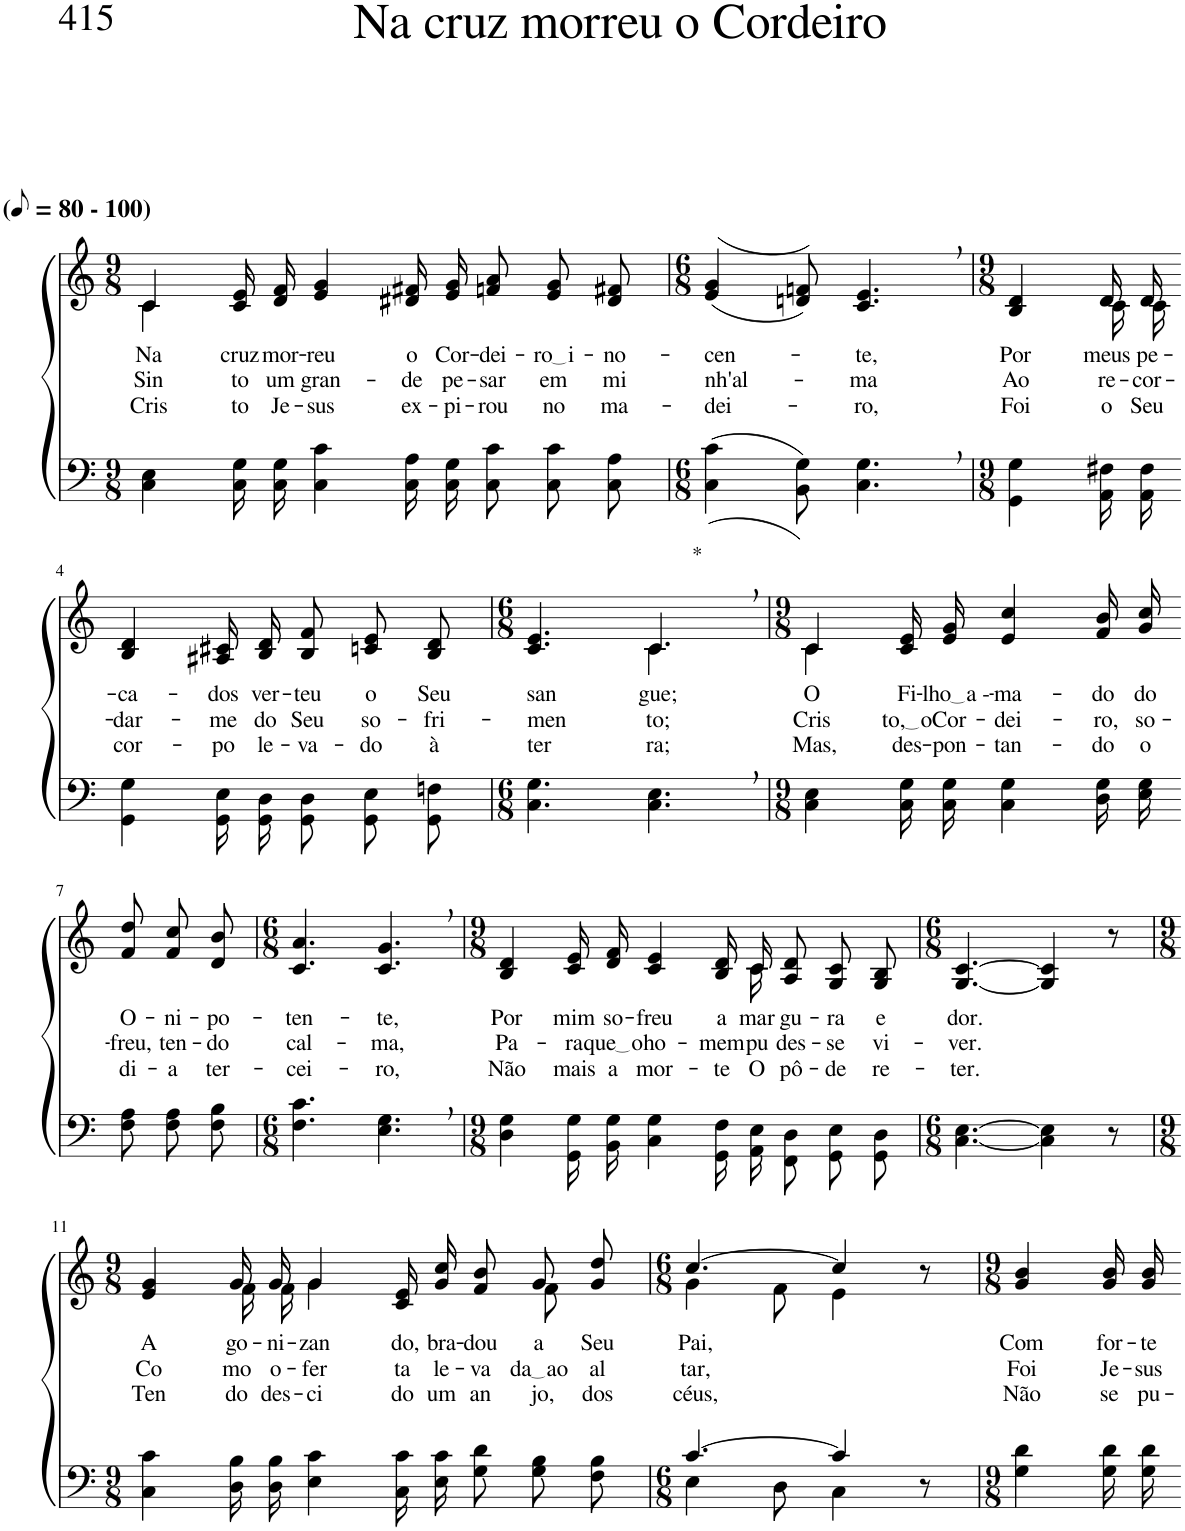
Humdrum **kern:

**kern	**kern	**text	**text	**text
*part2	*part1	*part1	*part1	*part1
*staff2	*staff1	*staff1	*staff1	*staff1
*I"Parte III e IV	*I"Parte I e II	*	*	*
*clefF4	*clefG2	*	*	*
*k[]	*k[]	*	*	*
*M9/8	*M9/8	*	*	*
*MM40	*MM40	*	*	*
=1	=1	=1	=1	=1
*	*^	*	*	*
!	!LO:TX:a:B:t=(	!	!	!	!
!	!LO:TX:a:B:t=- 100)	!	!	!	!
!	!	!	!LO:LY:b	!LO:LY:b	!LO:LY:b
4C\ 4E\	4c/	4c\	Na	Sin-	Cris-
!	!	!	!LO:LY:b	!LO:LY:b	!LO:LY:b
16C\ 16G\LL	16c/ 16e/LL	2..ryy	cruz	-to	-to
!	!	!	!LO:LY:b	!LO:LY:b	!LO:LY:b
16C\ 16G\JJ	16d/ 16f/JJ	.	mor-	um	Je-
!	!	!	!LO:LY:b	!LO:LY:b	!LO:LY:b
4C\ 4c\	4e/ 4g/	.	-reu	gran-	-sus
!	!	!	!LO:LY:b	!LO:LY:b	!LO:LY:b
16C\ 16A\LL	16d#X/ 16f#X/LL	.	o	-de	ex-
!	!	!	!LO:LY:b	!LO:LY:b	!LO:LY:b
16C\ 16G\JJ	16e/ 16g/JJ	.	Cor-	pe-	-pi-
!	!	!	!LO:LY:b	!LO:LY:b	!LO:LY:b
8C\ 8c\L	8fn/ 8a/L	.	-dei-	-sar	-rou
!	!	!	!LO:LY:b	!LO:LY:b	!LO:LY:b
8C\ 8c\	8e/ 8g/	.	ro i	em	no
!	!	!	!LO:LY:b	!LO:LY:b	!LO:LY:b
8C\ 8A\J	8d#/ 8f#X/J	.	-no-	mi	ma-
*	*v	*v	*	*	*
=2	=2	=2	=2	=2
*M6/8	*M6/8	*	*	*
!	!	!LO:LY:b	!LO:LY:b	!LO:LY:b
((4C\ 4c\	((4e/ 4g/	-cen-	nh'al-	-dei-
8BB\ 8G\))	8dn/ 8fn/))	.	.	.
!	!	!LO:LY:b	!LO:LY:b	!LO:LY:b
4.C\, 4.G\,	4.c/, 4.e/,	-te,	-ma	-ro,
=3	=3	=3	=3	=3
*M9/8	*M9/8	*	*	*
!	!	!LO:LY:b	!LO:LY:b	!LO:LY:b
*	*^	*	*	*
4GG\ 4G\	4B/ 4d/	4ryy	Por	Ao	Foi
!	!	!	!LO:LY:b	!LO:LY:b	!LO:LY:b
16AA/ 16F#X/LL	16d/LL	16c\LL	meus	re-	o
!	!	!	!LO:LY:b	!LO:LY:b	!LO:LY:b
16AA/ 16F#/JJ	16d/JJ	16c\JJ	pe-	-cor-	Seu
!!LO:LB:g=z
=4-	=4-	=4-	=4-	=4-	=4-
!	!	!	!LO:LY:b	!LO:LY:b	!LO:LY:b
*	*v	*v	*	*	*
4GG\ 4G\	4B/ 4d/	-ca-	-dar-	cor-
!	!	!LO:LY:b	!LO:LY:b	!LO:LY:b
16GG/ 16E/LL	16A#X/ 16c#X/LL	-dos	-me	-po
!	!	!LO:LY:b	!LO:LY:b	!LO:LY:b
16GG/ 16D/JJ	16B/ 16d/JJ	ver-	do	le-
!	!	!LO:LY:b	!LO:LY:b	!LO:LY:b
8GG/ 8D/L	8B/ 8f/L	-teu	Seu	-va-
!	!	!LO:LY:b	!LO:LY:b	!LO:LY:b
8GG/ 8E/	8cn/ 8e/	o	so-	-do
!	!	!LO:LY:b	!LO:LY:b	!LO:LY:b
8GG/ 8Fn/J	8B/ 8d/J	Seu	-fri-	à
=5	=5	=5	=5	=5
*M6/8	*M6/8	*	*	*
!	!	!LO:LY:b	!LO:LY:b	!LO:LY:b
*	*^	*	*	*
4.C\ 4.G\	4.c/ 4.e/	4.ryy	san-	-men-	ter-
!	!LO:TX:a:t=*	!	!	!	!
!	!	!	!LO:LY:b	!LO:LY:b	!LO:LY:b
4.C\, 4.E\,	4.c,/	4.c\	-gue;	-to;	-ra;
=6	=6	=6	=6	=6	=6
*M9/8	*M9/8	*	*	*	*
!	!	!	!LO:LY:b	!LO:LY:b	!LO:LY:b
4C\ 4E\	4c/	4c\	O	Cris-	Mas,
!	!	!	!LO:LY:b	!LO:LY:b	!LO:LY:b
16C\ 16G\LL	16c/ 16e/LL	2ryy	Fi-	to, o	des-
!	!	!	!LO:LY:b	!LO:LY:b	!LO:LY:b
16C\ 16G\JJ	16e/ 16g/JJ	.	lho a -	Cor-	-pon-
!	!	!	!LO:LY:b	!LO:LY:b	!LO:LY:b
4C\ 4G\	4e/ 4cc/	.	-ma-	-dei-	-tan-
!	!	!	!LO:LY:b	!LO:LY:b	!LO:LY:b
16D\ 16G\LL	16f/ 16b/LL	.	-do	-ro,	-do
!	!	!	!LO:LY:b	!LO:LY:b	!LO:LY:b
16E\ 16G\JJ	16g/ 16cc/JJ	.	do	so-	o
*	*v	*v	*	*	*
!!LO:LB:g=z
=7-	=7-	=7-	=7-	=7-
!	!	!LO:LY:b	!LO:LY:b	!LO:LY:b
8F\ 8A\L	8f/ 8dd/L	O-	-freu,	di-
!	!	!LO:LY:b	!LO:LY:b	!LO:LY:b
8F\ 8A\	8f/ 8cc/	-ni-	ten-	-a
!	!	!LO:LY:b	!LO:LY:b	!LO:LY:b
8F\ 8B\J	8d/ 8b/J	-po-	-do	ter-
=8	=8	=8	=8	=8
*M6/8	*M6/8	*	*	*
!	!	!LO:LY:b	!LO:LY:b	!LO:LY:b
4.F\ 4.c\	4.c/ 4.a/	-ten-	cal-	-cei-
!	!	!LO:LY:b	!LO:LY:b	!LO:LY:b
4.E\, 4.G\,	4.c/, 4.g/,	-te,	-ma,	-ro,
=9	=9	=9	=9	=9
*M9/8	*M9/8	*	*	*
*	*^	*	*	*
!	!	!	!LO:LY:b	!LO:LY:b	!LO:LY:b
4D\ 4G\	2ryy	4B/ 4d/	Por	Pa-	Não
!	!	!	!LO:LY:b	!LO:LY:b	!LO:LY:b
16GG/ 16G/LL	.	16c/ 16e/LL	mim	-ra	mais
!	!	!	!LO:LY:b	!LO:LY:b	!LO:LY:b
16BB/ 16G/JJ	.	16d/ 16f/JJ	so-	que o	a
!	!	!	!LO:LY:b	!LO:LY:b	!LO:LY:b
4C\ 4G\	.	4c/ 4e/	-freu	ho-	mor-
.	8.ryy	.	.	.	.
!	!	!	!LO:LY:b	!LO:LY:b	!LO:LY:b
16GG/ 16F/LL	.	16B/ 16d/LL	a-	-mem	-te
!	!	!	!LO:LY:b	!LO:LY:b	!LO:LY:b
16AA/ 16E/JJ	16c\	16c/JJ	-mar-	pu-	O
!	!	!	!LO:LY:b	!LO:LY:b	!LO:LY:b
8FF/ 8D/L	4.ryy	8A/ 8d/L	-gu-	-des-	pô-
!	!	!	!LO:LY:b	!LO:LY:b	!LO:LY:b
8GG/ 8E/	.	8G/ 8c/	-ra	-se	-de
!	!	!	!LO:LY:b	!LO:LY:b	!LO:LY:b
8GG/ 8D/J	.	8G/ 8B/J	e	vi-	re-
*	*v	*v	*	*	*
=10	=10	=10	=10	=10
*M6/8	*M6/8	*	*	*
*	*^	*	*	*
!	!	!	!LO:LY:b	!LO:LY:b	!LO:LY:b
*	*v	*v	*	*	*
[4.C\ [4.E\	[4.G/ [4.c/	dor.	-ver.	-ter.
4C\] 4E\]	4G/] 4c/]	.	.	.
8r	8r	.	.	.
!!LO:LB:g=z
=11	=11	=11	=11	=11
*M9/8	*M9/8	*	*	*
!	!	!LO:LY:b	!LO:LY:b	!LO:LY:b
*	*^	*	*	*
4C\ 4c\	4e/ 4g/	4ryy	A-	Co-	Ten-
!	!	!	!LO:LY:b	!LO:LY:b	!LO:LY:b
16D\ 16B\LL	16g/LL	16f\LL	-go-	-mo	-do
!	!	!	!LO:LY:b	!LO:LY:b	!LO:LY:b
16D\ 16B\JJ	16g/JJ	16f\JJ	-ni-	o-	des-
!	!	!	!LO:LY:b	!LO:LY:b	!LO:LY:b
4E\ 4c\	4g/	4g\	-zan-	-fer-	-ci-
!	!	!	!LO:LY:b	!LO:LY:b	!LO:LY:b
16C\ 16c\LL	16c/ 16e/LL	4ryy	-do,	-ta	-do
!	!	!	!LO:LY:b	!LO:LY:b	!LO:LY:b
16E\ 16c\JJ	16g/ 16cc/JJ	.	bra-	le-	um
!	!	!	!LO:LY:b	!LO:LY:b	!LO:LY:b
8G\ 8d\L	8f/ 8b/L	.	-dou	-va-	an-
!	!	!	!LO:LY:b	!LO:LY:b	!LO:LY:b
8G\ 8B\	8g/	8f\	a	da ao	-jo,
!	!	!	!LO:LY:b	!LO:LY:b	!LO:LY:b
8F\ 8B\J	8g/ 8dd/J	8ryy	Seu	al-	dos
=12	=12	=12	=12	=12	=12
*M6/8	*M6/8	*	*	*	*
*^	*	*	*	*	*
!	!	!	!	!LO:LY:b	!LO:LY:b	!LO:LY:b
[4.c/	4E\	[4.cc/	4g\	Pai,	-tar,	céus,
.	8D\	.	8f\	.	.	.
4c/]	4C\	4cc/]	4e\	.	.	.
8r	8ryy	8r	8ryy	.	.	.
*v	*v	*	*	*	*	*
*	*v	*v	*	*	*
=13	=13	=13	=13	=13
*M9/8	*M9/8	*	*	*
*^	*^	*	*	*
!	!	!	!	!LO:LY:b	!LO:LY:b	!LO:LY:b
*v	*v	*	*	*	*	*
*	*v	*v	*	*	*
4G\ 4d\	4g/ 4b/	-Com	-Foi	Não
!	!	!LO:LY:b	!LO:LY:b	!LO:LY:b
16G\ 16d\LL	16g/ 16b/LL	for-	Je-	se
!	!	!LO:LY:b	!LO:LY:b	!LO:LY:b
16G\ 16d\JJ	16g/ 16b/JJ	-te	-sus	pu-
=-	=-	=-	=-	=-
*-	*-	*-	*-	*-
